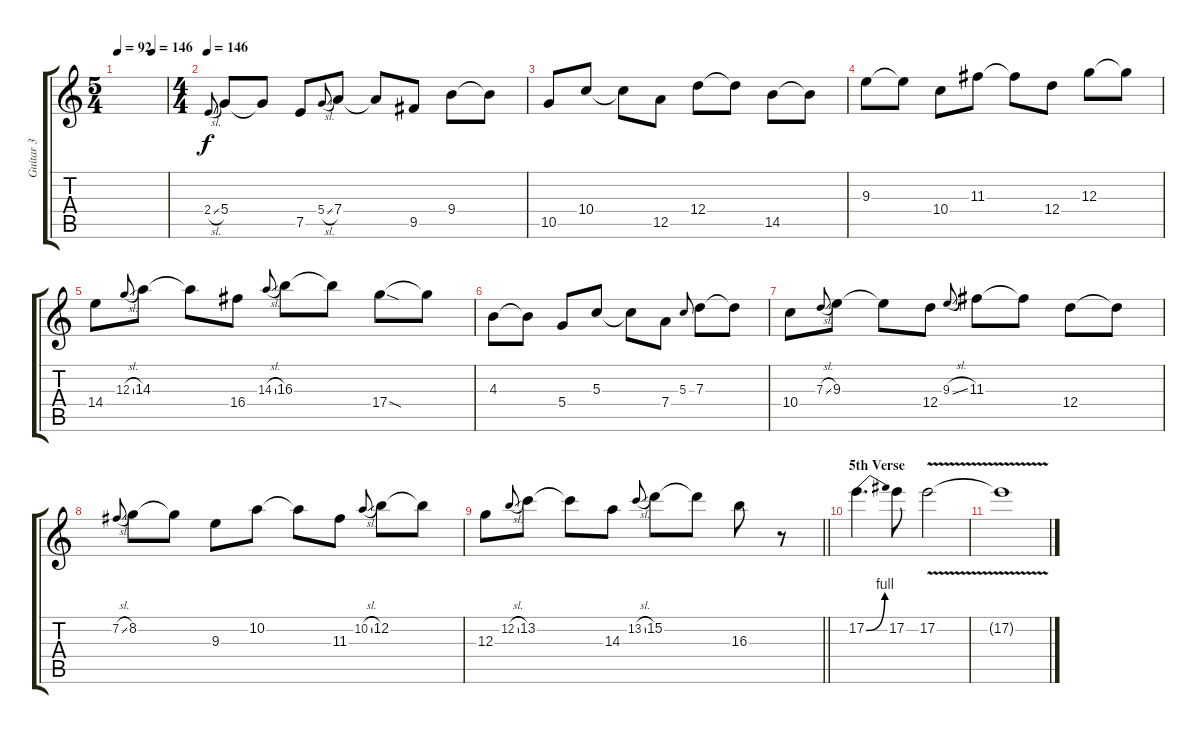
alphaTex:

\track ("Guitar 3" "Guitar 3") {instrument overdrivenguitar}
\staff {score tabs}
\tuning (E4 B3 G3 D3 A2 E2) {hide}
\ts (5 4)
\tempo 92
\tempo (146 0.7)
\clef g2
\ks c
|
\ts (4 4)
\tempo 146
2.4{sl}.8{gr onbeat} 5.4.8 5.4{t}.8 7.5.8 5.4{sl}.8{gr onbeat} 7.4.8 7.4{t}.8 9.5.8 9.4.8 9.4{t}.8 |
10.5.8 10.4.8 10.4{t}.8 12.5.8 12.4.8 12.4{t}.8 14.5.8 14.5{t}.8 |
9.3.8 9.3{t}.8 10.4.8 11.3.8 11.3{t}.8 12.4.8 12.3.8 12.3{t}.8 |
14.4.8 12.3{sl}.8{gr onbeat} 14.3.8 14.3{t}.8 16.4.8 14.3{sl}.8{gr onbeat} 16.3.8 16.3{t}.8 17.4{sod}.8 17.4{t}.8 |
4.3.8 4.3{t}.8 5.4.8 5.3.8 5.3{t}.8 7.4.8 5.3.8{gr onbeat} 7.3.8 7.3{t}.8 |
10.4.8 7.3{sl}.8{gr onbeat} 9.3.8 9.3{t}.8 12.4.8 9.3{sl}.8{gr onbeat} 11.3.8 11.3{t}.8 12.4.8 12.4{t}.8 |
7.2{sl}.8{gr onbeat} 8.2.8 8.2{t}.8 9.3.8 10.2.8 10.2{t}.8 11.3.8 10.2{sl}.8{gr onbeat} 12.2.8 12.2{t}.8 |
\barLineRight lightlight
12.3.8 12.2{sl}.8{gr onbeat} 13.2.8 13.2{t}.8 14.3.8 13.2{sl}.8{gr onbeat} 15.2.8 15.2{t}.8 16.3.8 r.8 |
\section ("" "5th Verse")
17.2{be (bend 0 0 60 4)}.4{d} 17.2.8 17.2{v}.2 |
17.2{t}.1
